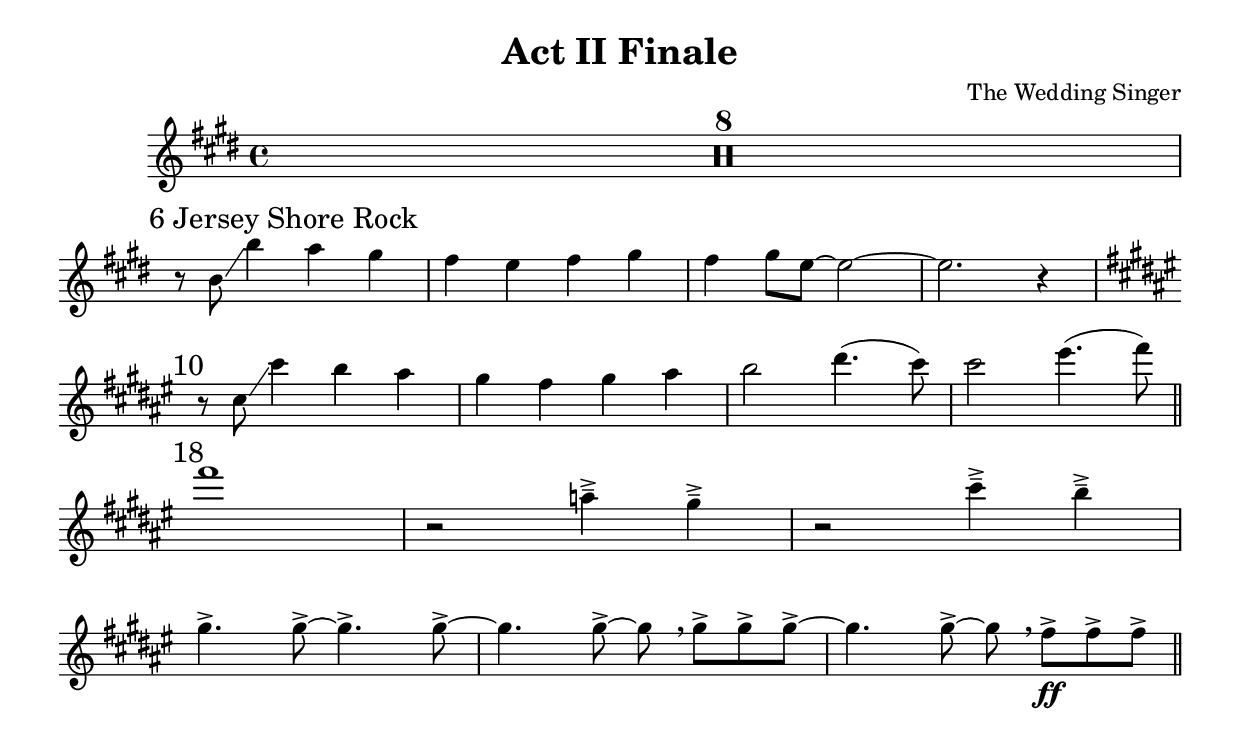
\header {
  title = "Act II Finale"
  composer = "The Wedding Singer"
}

\score {
  \relative c' {
  \override Score.BarNumber.break-visibility = ##(#f #f #f)
  \key e \major
    \compressFullBarRests
    R1*8 \break
    
    \mark "6 Jersey Shore Rock" r8 b'8\glissando b'4 a gis fis e fis gis fis gis8 e~ e2 ~ e2. r4 | \break
    \mark "10" \key fis \major r8 cis8\glissando cis'4 b ais gis fis gis ais | b2 dis4.( cis8) cis2 eis4.( fis8) \bar "||" \break
    \mark "18" fis1 r2 a,4---> gis---> r2 cis4---> b4---> \break
    gis4.-> gis8-> ~ gis4.-> gis8-> ~ | gis4. gis8-> ~ gis \breathe gis-> gis-> gis-> ~ | gis4. gis8-> ~ gis \breathe fis->\ff fis-> fis-> \bar "||" \break


  }

  \layout {}
  \midi {}
}